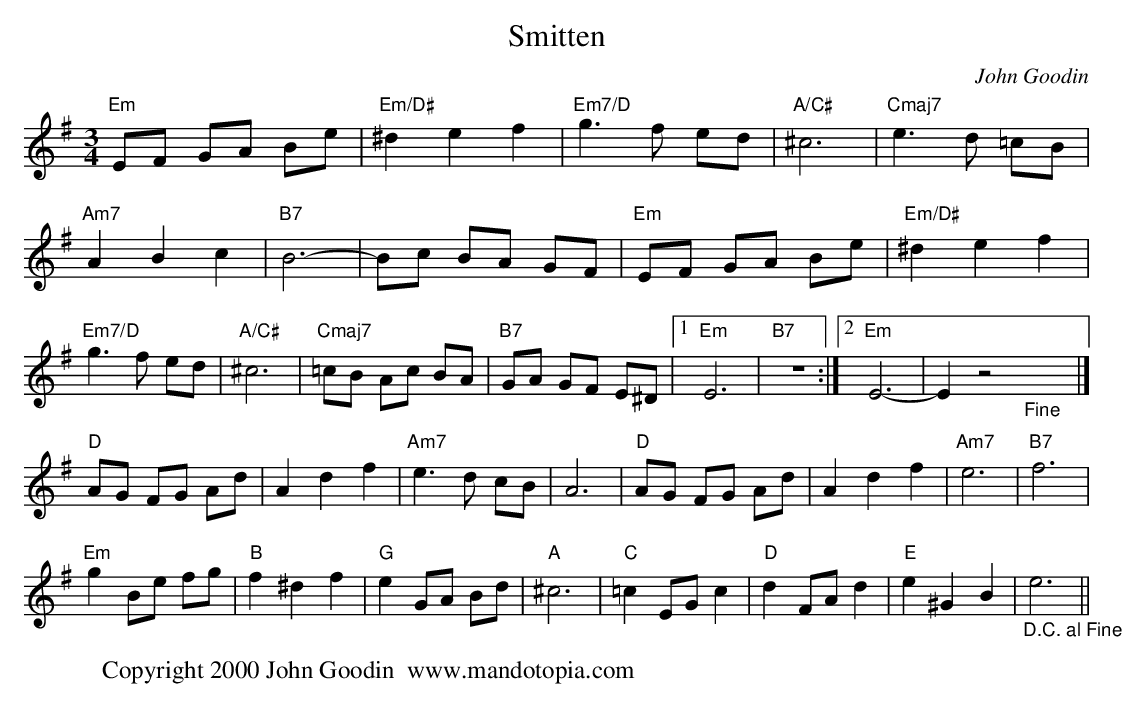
X:1
T:Smitten
C:John Goodin
M:3/4
L:1/8
K:Em
"Em"EF GA Be | "Em/D#" ^d2 e2 f2 | "Em7/D" g2>f2 ed | "A/C#" ^c6 | "Cmaj7" e2>d2 =cB|
"Am7" A2B2c2 | "B7" B6-|Bc BA GF | "Em"EF GA Be | "Em/D#" ^d2 e2 f2 |
 "Em7/D" g2>f2 ed | "A/C#" ^c6 | "Cmaj7"=cB Ac BA |"B7" GA GF E^D|1"Em"E6 |"B7" z6:|2"Em"E6-|E2z4"_Fine"xx|]
"D"AG FG Ad| A2 d2 f2 | "Am7"e2>d2 cB| A6|"D"AG FG Ad| A2 d2 f2 | "Am7" e6 | "B7"f6|
"Em"g2 Be fg | "B"f2 ^d2 f2 | "G"e2 GA Bd | "A" ^c6 | "C"=c2 EG c2 | "D" d2 FA d2 | "E" e2 ^G2 B2 | "_D.C. al Fine"e6 ||
W:Copyright 2000 John Goodin  www.mandotopia.com
